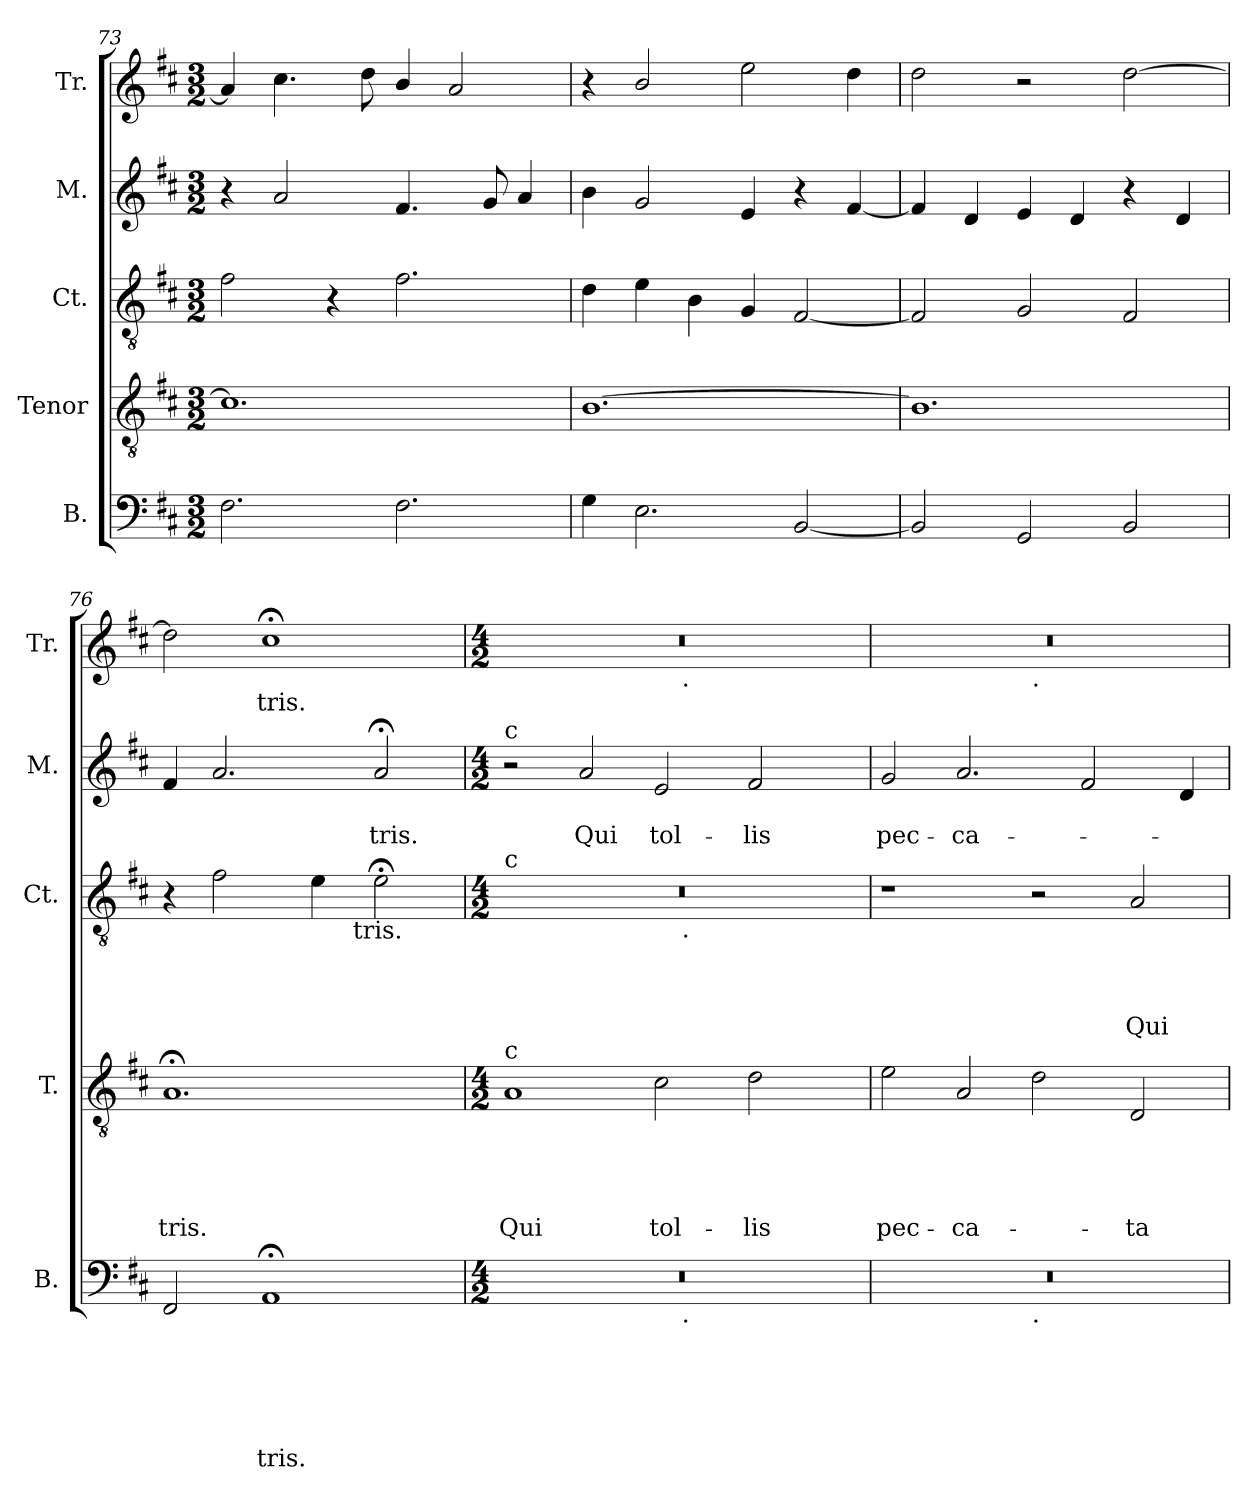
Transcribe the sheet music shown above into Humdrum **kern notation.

**kern	**text	**text	**text	**text	**text	**text	**kern	**text	**text	**text	**text	**text	**kern	**text	**text	**text	**text	**kern	**text	**text	**kern	**text
*part5	*part5	*part5	*part5	*part5	*part5	*part5	*part4	*part4	*part4	*part4	*part4	*part4	*part3	*part3	*part3	*part3	*part3	*part2	*part2	*part2	*part1	*part1
*staff5	*staff5	*staff5	*staff5	*staff5	*staff5	*staff5	*staff4	*staff4	*staff4	*staff4	*staff4	*staff4	*staff3	*staff3	*staff3	*staff3	*staff3	*staff2	*staff2	*staff2	*staff1	*staff1
*I"B.	*	*	*	*	*	*	*I"Tenor	*	*	*	*	*	*I"Ct.	*	*	*	*	*I"M.	*	*	*I"Tr.	*
*I'B.	*	*	*	*	*	*	*I'T.	*	*	*	*	*	*I'Ct.	*	*	*	*	*I'M.	*	*	*I'Tr.	*
*clefF4	*	*	*	*	*	*	*clefGv2	*	*	*	*	*	*clefGv2	*	*	*	*	*clefG2	*	*	*clefG2	*
*k[f#c#]	*	*	*	*	*	*	*k[f#c#]	*	*	*	*	*	*k[f#c#]	*	*	*	*	*k[f#c#]	*	*	*k[f#c#]	*
*D:	*	*	*	*	*	*	*D:	*	*	*	*	*	*D:	*	*	*	*	*D:	*	*	*D:	*
*M3/2	*	*	*	*	*	*	*M3/2	*	*	*	*	*	*M3/2	*	*	*	*	*M3/2	*	*	*M3/2	*
=73	=73	=73	=73	=73	=73	=73	=73	=73	=73	=73	=73	=73	=73	=73	=73	=73	=73	=73	=73	=73	=73	=73
2.F#\	.	.	.	.	.	.	1.c#]	.	.	.	.	.	2f#\	.	.	.	.	4r	.	.	4a/]	.
.	.	.	.	.	.	.	.	.	.	.	.	.	.	.	.	.	.	2a/	.	.	4.cc#\	.
.	.	.	.	.	.	.	.	.	.	.	.	.	4r	.	.	.	.	.	.	.	.	.
.	.	.	.	.	.	.	.	.	.	.	.	.	.	.	.	.	.	.	.	.	8dd\	.
2.F#\	.	.	.	.	.	.	.	.	.	.	.	.	2.f#\	.	.	.	.	4.f#/	.	.	4b/	.
.	.	.	.	.	.	.	.	.	.	.	.	.	.	.	.	.	.	.	.	.	2a/	.
.	.	.	.	.	.	.	.	.	.	.	.	.	.	.	.	.	.	8g/	.	.	.	.
.	.	.	.	.	.	.	.	.	.	.	.	.	.	.	.	.	.	4a/	.	.	.	.
=74	=74	=74	=74	=74	=74	=74	=74	=74	=74	=74	=74	=74	=74	=74	=74	=74	=74	=74	=74	=74	=74	=74
4G\	.	.	.	.	.	.	[>1.B	.	.	.	.	.	4d\	.	.	.	.	4b\	.	.	4r	.
2.E\	.	.	.	.	.	.	.	.	.	.	.	.	4e\	.	.	.	.	2g/	.	.	2b/	.
.	.	.	.	.	.	.	.	.	.	.	.	.	4B\	.	.	.	.	.	.	.	.	.
.	.	.	.	.	.	.	.	.	.	.	.	.	4G/	.	.	.	.	4e/	.	.	2ee\	.
[<2BB/	.	.	.	.	.	.	.	.	.	.	.	.	[<2F#/	.	.	.	.	4r	.	.	.	.
.	.	.	.	.	.	.	.	.	.	.	.	.	.	.	.	.	.	[<4f#/	.	.	4dd\	.
=75	=75	=75	=75	=75	=75	=75	=75	=75	=75	=75	=75	=75	=75	=75	=75	=75	=75	=75	=75	=75	=75	=75
2BB/]	.	.	.	.	.	.	1.B]	.	.	.	.	.	2F#/]	.	.	.	.	4f#/]	.	.	2dd\	.
.	.	.	.	.	.	.	.	.	.	.	.	.	.	.	.	.	.	4d/	.	.	.	.
2GG/	.	.	.	.	.	.	.	.	.	.	.	.	2G/	.	.	.	.	4e/	.	.	2r	.
.	.	.	.	.	.	.	.	.	.	.	.	.	.	.	.	.	.	4d/	.	.	.	.
2BB/	.	.	.	.	.	.	.	.	.	.	.	.	2F#/	.	.	.	.	4r	.	.	[>2dd\	.
.	.	.	.	.	.	.	.	.	.	.	.	.	.	.	.	.	.	4d/	.	.	.	.
=76	=76	=76	=76	=76	=76	=76	=76	=76	=76	=76	=76	=76	=76	=76	=76	=76	=76	=76	=76	=76	=76	=76
!	!	!	!	!	!	!	!	!	!	!	!	!LO:LY:b	!	!	!	!	!	!	!	!	!	!
*	*	*	*	*	*	*	*	*	*	*	*	*	*^	*	*	*	*	*	*	*	*	*
2FF#/	.	.	.	.	.	.	1.A;	.	.	.	.	-tris.	4r	2...ryy	.	.	.	.	4f#/	.	.	2dd\]	.
.	.	.	.	.	.	.	.	.	.	.	.	.	2f#\	.	.	.	.	.	2.a/	.	.	.	.
!	!	!	!	!	!	!LO:LY:b	!	!	!	!	!	!	!	!	!	!	!	!	!	!	!	!	!LO:LY:b
1AA;	.	.	.	.	.	-tris.	.	.	.	.	.	.	.	.	.	.	.	.	.	.	.	1cc#;<	-tris.
.	.	.	.	.	.	.	.	.	.	.	.	.	4e\	.	.	.	.	.	.	.	.	.	.
!	!	!	!	!	!	!	!	!	!	!	!	!	!	!LO:TX:b:t=tris.	!	!	!	!	!	!	!	!	!
.	.	.	.	.	.	.	.	.	.	.	.	.	.	2ryy	.	.	.	.	.	.	.	.	.
!	!	!	!	!	!	!	!	!	!	!	!	!	!	!	!	!	!	!	!	!	!LO:LY:b	!	!
.	.	.	.	.	.	.	.	.	.	.	.	.	2e;<\	.	.	.	.	.	2a;/	.	-tris.	.	.
.	.	.	.	.	.	.	.	.	.	.	.	.	.	16ryy	.	.	.	.	.	.	.	.	.
!!LO:PB:g=z
=77	=77	=77	=77	=77	=77	=77	=77	=77	=77	=77	=77	=77	=77	=77	=77	=77	=77	=77	=77	=77	=77	=77	=77
*M4/2	*	*	*	*	*	*	*M4/2	*	*	*	*	*	*M4/2	*	*	*	*	*	*M4/2	*	*	*M4/2	*
!	!	!	!	!	!	!	!	!	!	!	!	!	!	!	!	!	!	!	!LO:TX:a:t=c	!	!	!	!
!	!	!	!	!	!	!	!	!	!	!	!	!	!LO:TX:a:t=c	!	!	!	!	!	!	!	!	!	!
!	!	!	!	!	!	!	!LO:TX:a:t=c	!	!	!	!	!	!	!	!	!	!	!	!	!	!	!	!
!LO:TX:a:t=c	!	!	!	!	!	!	!	!	!	!	!	!	!	!	!	!	!	!	!	!	!	!	!
!	!	!	!	!	!	!	!	!	!	!	!	!LO:LY:b	!	!	!	!	!	!	!	!	!	!	!
*^	*	*	*	*	*	*	*	*	*	*	*	*	*	*	*	*	*	*	*	*	*	*^	*
0r	1ryy	.	.	.	.	.	.	1A	.	.	.	.	Qui	0r	1ryy	.	.	.	.	2r	.	.	0r	1ryy	.
!	!	!	!	!	!	!	!	!	!	!	!	!	!	!	!	!	!	!	!	!	!	!LO:LY:b	!	!	!
.	.	.	.	.	.	.	.	.	.	.	.	.	.	.	.	.	.	.	.	2a/	.	Qui	.	.	.
!	!	!	!	!	!	!	!	!	!	!	!	!	!LO:LY:b	!	!	!	!	!	!	!	!	!LO:LY:b	!	!	!
.	16.ryy	.	.	.	.	.	.	2c#\	.	.	.	.	tol-	.	16.ryy	.	.	.	.	2e/	.	tol-	.	16.ryy	.
!	!	!	!	!	!	!	!	!	!	!	!	!	!	!	!	!	!	!	!	!	!	!	!	!LO:TX:b:t=.	!
!	!	!	!	!	!	!	!	!	!	!	!	!	!	!	!LO:TX:b:t=.	!	!	!	!	!	!	!	!	!	!
!	!LO:TX:b:t=.	!	!	!	!	!	!	!	!	!	!	!	!	!	!	!	!	!	!	!	!	!	!	!	!
.	2ryy	.	.	.	.	.	.	.	.	.	.	.	.	.	2ryy	.	.	.	.	.	.	.	.	2ryy	.
!	!	!	!	!	!	!	!	!	!	!	!	!	!LO:LY:b	!	!	!	!	!	!	!	!	!LO:LY:b	!	!	!
.	.	.	.	.	.	.	.	2d\	.	.	.	.	-lis	.	.	.	.	.	.	2f#/	.	-lis	.	.	.
.	4ryy	.	.	.	.	.	.	.	.	.	.	.	.	.	4ryy	.	.	.	.	.	.	.	.	4ryy	.
.	8ryy	.	.	.	.	.	.	.	.	.	.	.	.	.	8ryy	.	.	.	.	.	.	.	.	8ryy	.
.	32ryy	.	.	.	.	.	.	.	.	.	.	.	.	.	32ryy	.	.	.	.	.	.	.	.	32ryy	.
=78	=78	=78	=78	=78	=78	=78	=78	=78	=78	=78	=78	=78	=78	=78	=78	=78	=78	=78	=78	=78	=78	=78	=78	=78	=78
!	!	!	!	!	!	!	!	!	!	!	!	!	!LO:LY:b	!	!	!	!	!	!	!	!	!LO:LY:b	!	!	!
*	*	*	*	*	*	*	*	*	*	*	*	*	*	*v	*v	*	*	*	*	*	*	*	*	*	*
0r	1ryy	.	.	.	.	.	.	2e\	.	.	.	.	pec-	1r	.	.	.	.	2g/	.	pec-	0r	1ryy	.
!	!	!	!	!	!	!	!	!	!	!	!	!	!LO:LY:b	!	!	!	!	!	!	!	!LO:LY:b	!	!	!
.	.	.	.	.	.	.	.	2A/	.	.	.	.	-ca-	.	.	.	.	.	2.a/	.	-ca-	.	.	.
!	!	!	!	!	!	!	!	!	!	!	!	!	!	!	!	!	!	!	!	!	!	!	!LO:TX:b:t=.	!
!	!LO:TX:b:t=.	!	!	!	!	!	!	!	!	!	!	!	!	!	!	!	!	!	!	!	!	!	!	!
.	1ryy	.	.	.	.	.	.	2d\	.	.	.	.	.	2r	.	.	.	.	.	.	.	.	1ryy	.
.	.	.	.	.	.	.	.	.	.	.	.	.	.	.	.	.	.	.	2f#/	.	.	.	.	.
!	!	!	!	!	!	!	!	!	!	!	!	!	!LO:LY:b	!	!	!	!	!LO:LY:b	!	!	!	!	!	!
.	.	.	.	.	.	.	.	2D/	.	.	.	.	-ta	2A/	.	.	.	Qui	.	.	.	.	.	.
.	.	.	.	.	.	.	.	.	.	.	.	.	.	.	.	.	.	.	4d/	.	.	.	.	.
*v	*v	*	*	*	*	*	*	*	*	*	*	*	*	*	*	*	*	*	*	*	*	*v	*v	*
=	=	=	=	=	=	=	=	=	=	=	=	=	=	=	=	=	=	=	=	=	=	=
*-	*-	*-	*-	*-	*-	*-	*-	*-	*-	*-	*-	*-	*-	*-	*-	*-	*-	*-	*-	*-	*-	*-
